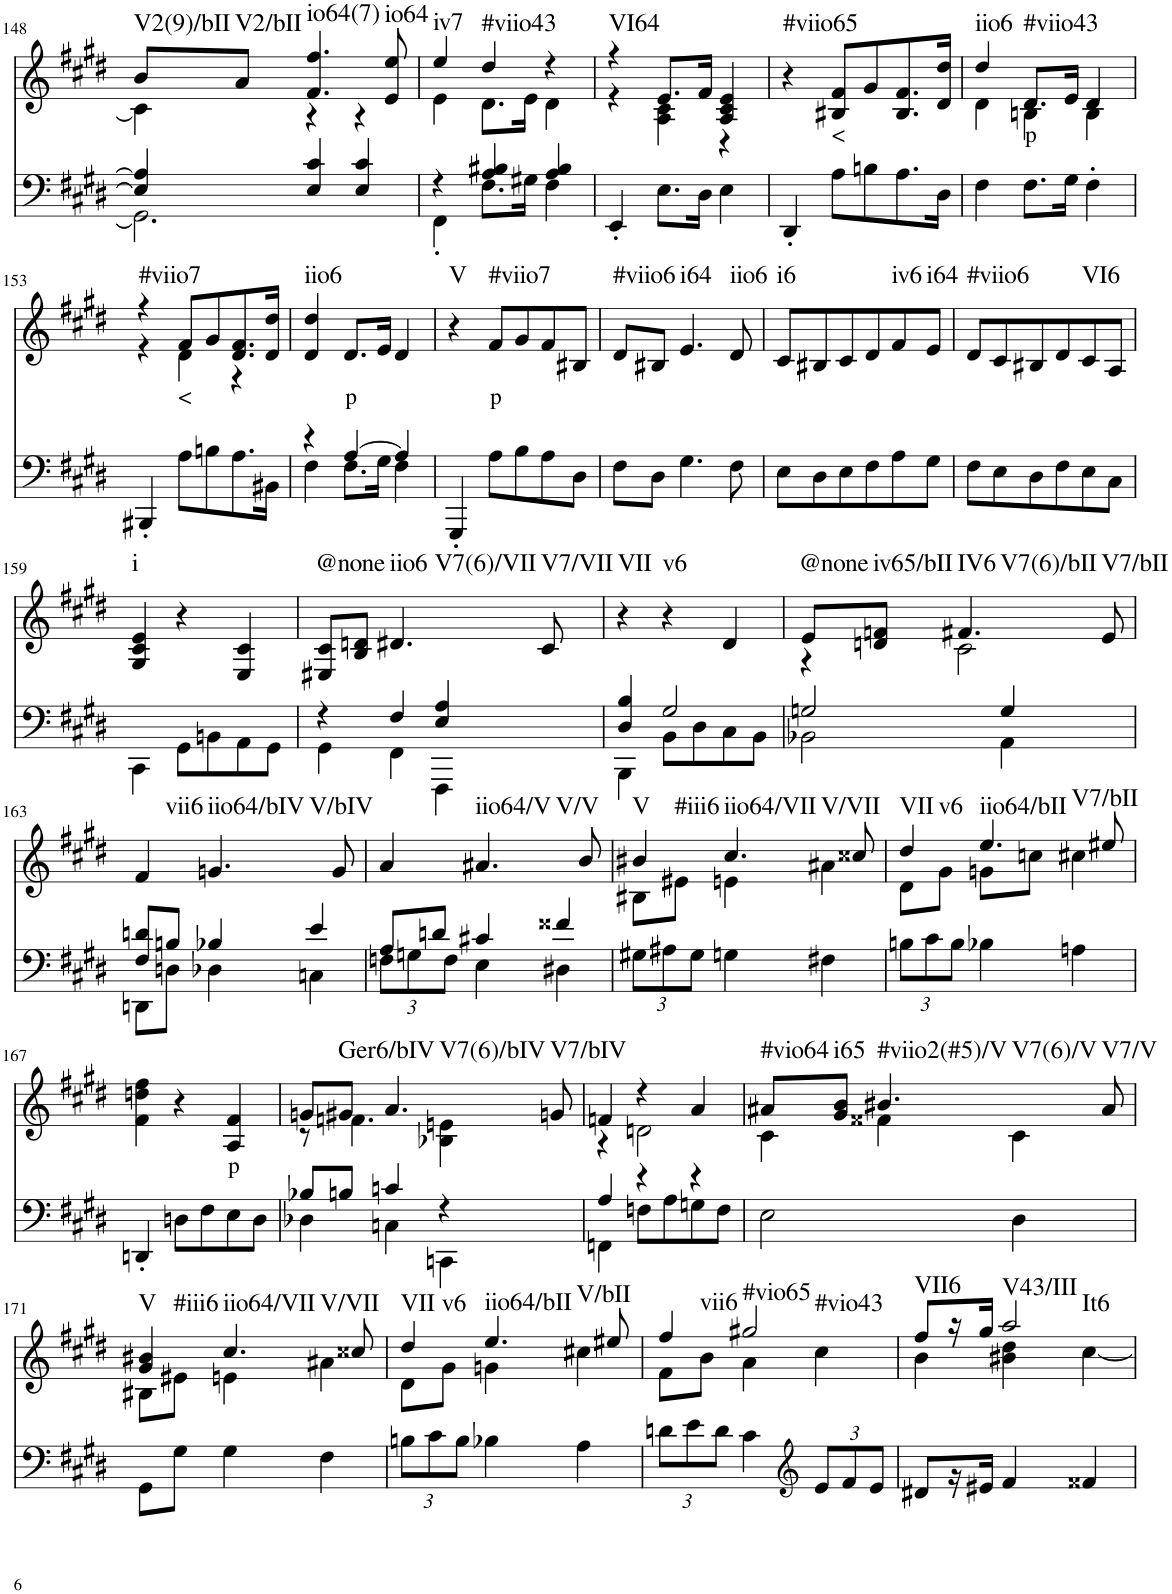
**kern	**kern	**text	**harte
*part2	*part1	*part1	*part1
*staff2	*staff1	*staff1	*
*I"piano	*I"piano	*	*
*I'Pno	*I'Pno	*	*
!!LO:PB:g=z
*clefF4	*clefG2	*	*
*k[f#c#g#d#]	*k[f#c#g#d#]	*	*
*c#:	*c#:	*	*
*M3/4	*M3/4	*	*
=148	=148	=148	=148
*^	*^	*	*
!	!	!	!	!	!LO:H:kt=V2(9)/bII
4E/] 4A/]	2.GG\]	8b/L	4c#\]	.	N
!	!	!	!	!	!LO:H:kt=V2/bII
.	.	8a/J	.	.	N
!	!	!	!	!	!LO:H:kt=io64(7)
4E/ 4c#/	.	4.f#/ 4.ff#/	4r	.	N
4E/ 4c#/	.	.	4r	.	.
!	!	!	!	!	!LO:H:kt=io64
.	.	8e/ 8ee/	.	.	N
=149	=149	=149	=149	=149	=149
!	!	!	!	!	!LO:H:kt=iv7
4r	4FF#'\	4ee/	4e\	.	N
!	!	!	!	!	!LO:H:kt=#viio43
4A/ 4B#X/	8.F#\L	4dd#/	8.d#\L	.	N
.	16G#X\Jk	.	16e\Jk	.	.
4A/ 4B#/	4F#\	4r	4d#\	.	.
=150	=150	=150	=150	=150	=150
!	!	!	!	!	!LO:H:kt=VI64
*v	*v	*	*	*	*
4EE'/	4r	4r	.	N
8.E\L	8.e/L	4A\ 4c#\	.	.
16D#\Jk	16f#/Jk	.	.	.
4E\	4A/ 4c#/ 4e/	4r	.	.
=151	=151	=151	=151	=151
!	!	!	!	!LO:H:kt=#viio65
*	*v	*v	*	*
4DD#'/	4r	.	N
!	!	!LO:LY:b	!
8A\L	8B#X/ 8f#/L	<	.
8Bn\	8g#/	.	.
8.A\	8.B#/ 8.f#/	.	.
16D#\Jk	16d#/ 16dd#/Jk	.	.
=152	=152	=152	=152
*	*^	*	*
!	!	!	!	!LO:H:kt=iio6
4F#\	4dd#/	4d#\	.	N
!	!	!	!LO:LY:b	!LO:H:kt=#viio43
8.F#\L	8.d#/L	4Bn\	p	N
16G#\Jk	16e/Jk	.	.	.
4F#'\	4d#/	4B\	.	.
!!LO:LB:g=z	!!
=153	=153	=153	=153	=153
!	!	!	!	!LO:H:kt=#viio7
4BBB#X'/	4r	4r	.	N
!	!	!	!LO:LY:b	!
8A\L	8f#/L	4d#\	<	.
8Bn\	8g#/	.	.	.
8.A\	8.d#/ 8.f#/	4r	.	.
16BB#X\Jk	16d#/ 16dd#/Jk	.	.	.
*	*v	*v	*	*
=154	=154	=154	=154
*^	*	*	*
!	!	!	!	!LO:H:kt=iio6
4r	4F#\	4d#/ 4dd#/	.	N
!	!	!	!LO:LY:b	!
[4A/	8.F#\L	8.d#/L	p	.
.	16G#\Jk	16e/Jk	.	.
4A/]	4F#\	4d#/	.	.
=155	=155	=155	=155	=155
!	!	!	!	!LO:H:kt=V
*v	*v	*	*	*
4GGG#'/	4r	.	N
!	!	!LO:LY:b	!LO:H:kt=#viio7
8A\L	8f#/L	p	N
8B\	8g#/	.	.
8A\	8f#/	.	.
8D#\J	8B#X/J	.	.
=156	=156	=156	=156
!	!	!	!LO:H:kt=#viio6
8F#\L	8d#/L	.	N
8D#\J	8B#X/J	.	.
!	!	!	!LO:H:kt=i64
4.G#\	4.e/	.	N
!	!	!	!LO:H:kt=iio6
8F#\	8d#/	.	N
=157	=157	=157	=157
!	!	!	!LO:H:kt=i6
8E\L	8c#/L	.	N
8D#\	8B#X/	.	.
8E\	8c#/	.	.
8F#\	8d#/	.	.
!	!	!	!LO:H:kt=iv6
8A\	8f#/	.	N
!	!	!	!LO:H:kt=i64
8G#\J	8e/J	.	N
=158	=158	=158	=158
!	!	!	!LO:H:kt=#viio6
8F#\L	8d#/L	.	N
8E\	8c#/	.	.
8D#\	8B#X/	.	.
8F#\	8d#/	.	.
!	!	!	!LO:H:kt=VI6
8E\	8c#/	.	N
8C#\J	8A/J	.	.
!!LO:LB:g=z
=159	=159	=159	=159
!	!	!	!LO:H:kt=i
4CC#\	4G#/ 4c#/ 4e/	.	N
8GG#\L	4r	.	.
8BBn\	.	.	.
8AA\	4E/ 4c#/	.	.
8GG#\J	.	.	.
=160	=160	=160	=160
*^	*	*	*
!	!	!	!	!LO:H:kt=@none
4r	4GG#\	8E#X/ 8c#/L	.	N
.	.	8B/ 8dn/J	.	.
!	!	!	!	!LO:H:n=1:kt=iio6
!	!	!	!	!LO:H:n=2:kt=V7(6)/VII
4F#/	4FF#\	4.d#X/	.	N N
4E/ 4A/	4FFF#\	.	.	.
!	!	!	!	!LO:H:kt=V7/VII
.	.	8c#/	.	N
=161	=161	=161	=161	=161
!	!	!	!	!LO:H:kt=VII
4D#/ 4B/	4BBB\	4r	.	N
!	!	!	!	!LO:H:kt=v6
2G#/	8BB\L	4r	.	N
.	8D#\	.	.	.
.	8C#\	4d#/	.	.
.	8BB\J	.	.	.
=162	=162	=162	=162	=162
*	*	*^	*	*
!	!	!	!	!	!LO:H:kt=@none
2Gn/	2BB-X\	8e/L	4r	.	N
!	!	!	!	!	!LO:H:kt=iv65/bII
.	.	8dn/ 8fn/J	.	.	N
!	!	!	!	!	!LO:H:n=1:kt=IV6
!	!	!	!	!	!LO:H:n=2:kt=V7(6)/bII
.	.	4.f#X/	2c#\	.	N N
4G/	4AA\	.	.	.	.
!	!	!	!	!	!LO:H:kt=V7/bII
.	.	8e/	.	.	N
*	*	*v	*v	*	*
!!LO:LB:g=z
=163	=163	=163	=163	=163
!	!	!	!	!LO:H:kt=vii6
8F#/ 8dn/L	8DDn\L	4f#/	.	N
8Bn/J	8Dn\J	.	.	.
!	!	!	!	!LO:H:n=1:kt=iio64/bIV
!	!	!	!	!LO:H:n=2:kt=V/bIV
4B-X/	4D-X\	4.gn/	.	N N
4e/	4Cn\	.	.	.
.	.	8g/	.	.
=164	=164	=164	=164	=164
*	*Xbrackettup	*	*	*
8A/L	12Fn\L	4a/	.	.
.	12Gn\	.	.	.
8dn/J	.	.	.	.
.	12F\J	.	.	.
!	!	!	!	!LO:H:n=1:kt=iio64/V
!	!	!	!	!LO:H:n=2:kt=V/V
4c#X/	4E\	4.a#X/	.	N N
4f##X/	4D#X\	.	.	.
.	.	8b/	.	.
*v	*v	*	*	*
=165	=165	=165	=165
*	*^	*	*
!	!	!	!	!LO:H:n=1:kt=V
!	!	!	!	!LO:H:n=2:kt=#iii6
12G#X\L	4b#X/	8B#X\L	.	N N
12A#X\	.	.	.	.
.	.	8e#X\J	.	.
12G#\J	.	.	.	.
!	!	!	!	!LO:H:n=1:kt=iio64/VII
!	!	!	!	!LO:H:n=2:kt=V/VII
4Gn\	4.cc#/	4en\	.	N N
4F#X\	.	4a#X\	.	.
.	8cc##X/	.	.	.
=166	=166	=166	=166	=166
!	!	!	!	!LO:H:n=1:kt=VII
!	!	!	!	!LO:H:n=2:kt=v6
12Bn\L	4dd#/	8d#\L	.	N N
12c#\	.	.	.	.
.	.	8g#\J	.	.
12B\J	.	.	.	.
!	!	!	!	!LO:H:n=1:kt=iio64/bII
!	!	!	!	!LO:H:n=2:kt=V7/bII
4B-X\	4.ee/	8gn\L	.	N N
.	.	8ccn\J	.	.
4An\	.	4cc#X\	.	.
.	8ee#X/	.	.	.
*	*v	*v	*	*
!!LO:LB:g=z
=167	=167	=167	=167
4DDn'/	4f#\ 4ddn\ 4ff#\	.	.
8Dn\L	4r	.	.
8F#\	.	.	.
!	!	!LO:LY:b	!
8E\	4A/ 4f#/	p	.
8D\J	.	.	.
=168	=168	=168	=168
*^	*^	*	*
8B-X/L	4D-X\	8gn/L	8r	.	.
!	!	!	!	!	!LO:H:kt=Ger6/bIV
8Bn/J	.	8g#X/J	4.fn\	.	N
!	!	!	!	!	!LO:H:kt=V7(6)/bIV
4cn/	4Cn\	4.a/	.	.	N
4r	4CCn\	.	4B-X\ 4en\	.	.
!	!	!	!	!	!LO:H:kt=V7/bIV
.	.	8gn/	.	.	N
=169	=169	=169	=169	=169	=169
4A/	4FFn\	4fn/	4r	.	.
4r	8Fn\L	4r	2dn\	.	.
.	8A\	.	.	.	.
4r	8Gn\	4a/	.	.	.
.	8F\J	.	.	.	.
=170	=170	=170	=170	=170	=170
!	!	!	!	!	!LO:H:kt=#vio64
*v	*v	*	*	*	*
2E\	8a#X/L	4c#\	.	N
!	!	!	!	!LO:H:kt=i65
.	8g#/ 8b/J	.	.	N
!	!	!	!	!LO:H:n=1:kt=#viio2(#5)/V
!	!	!	!	!LO:H:n=2:kt=V7(6)/V
.	4.b#X/	4f##X\	.	N N
4D#\	.	4c#\	.	.
!	!	!	!	!LO:H:kt=V7/V
.	8a#/	.	.	N
!!LO:LB:g=z	!!
=171	=171	=171	=171	=171
!	!	!	!	!LO:H:n=1:kt=V
!	!	!	!	!LO:H:n=2:kt=#iii6
8GG#\L	4g#/ 4b#X/	8B#X\L	.	N N
8G#\J	.	8e#X\J	.	.
!	!	!	!	!LO:H:n=1:kt=iio64/VII
!	!	!	!	!LO:H:n=2:kt=V/VII
4G#\	4.cc#/	4en\	.	N N
4F#\	.	4a#X\	.	.
.	8cc##X/	.	.	.
=172	=172	=172	=172	=172
!	!	!	!	!LO:H:n=1:kt=VII
!	!	!	!	!LO:H:n=2:kt=v6
12Bn\L	4dd#/	8d#\L	.	N N
12c#\	.	.	.	.
.	.	8g#\J	.	.
12B\J	.	.	.	.
!	!	!	!	!LO:H:n=1:kt=iio64/bII
!	!	!	!	!LO:H:n=2:kt=V/bII
4B-X\	4.ee/	4gn\	.	N N
4A\	.	4cc#X\	.	.
.	8ee#X/	.	.	.
=173	=173	=173	=173	=173
!	!	!	!	!LO:H:kt=vii6
12dn\L	4ff#/	8f#\L	.	N
12e\	.	.	.	.
.	.	8b\J	.	.
12d\J	.	.	.	.
!	!	!	!	!LO:H:n=1:kt=#vio65
!	!	!	!	!LO:H:n=2:kt=#vio43
4c#\	2gg#X/	4a\	.	N N
*clefG2	*	*	*	*
12e/L	.	4cc#\	.	.
12f#/	.	.	.	.
12e/J	.	.	.	.
=174	=174	=174	=174	=174
!	!	!	!	!LO:H:kt=VII6
8d#X/L	8ff#/L	4b\	.	N
16r	16r	.	.	.
16e#X/JJ	16gg#/JJ	.	.	.
!	!	!	!	!LO:H:n=1:kt=V43/III
!	!	!	!	!LO:H:n=2:kt=It6
4f#/	2aa/	4b#X\ 4dd#\	.	N N
4f##X/	.	[4cc#\	.	.
*	*v	*v	*	*
=	=	=	=
*-	*-	*-	*-
